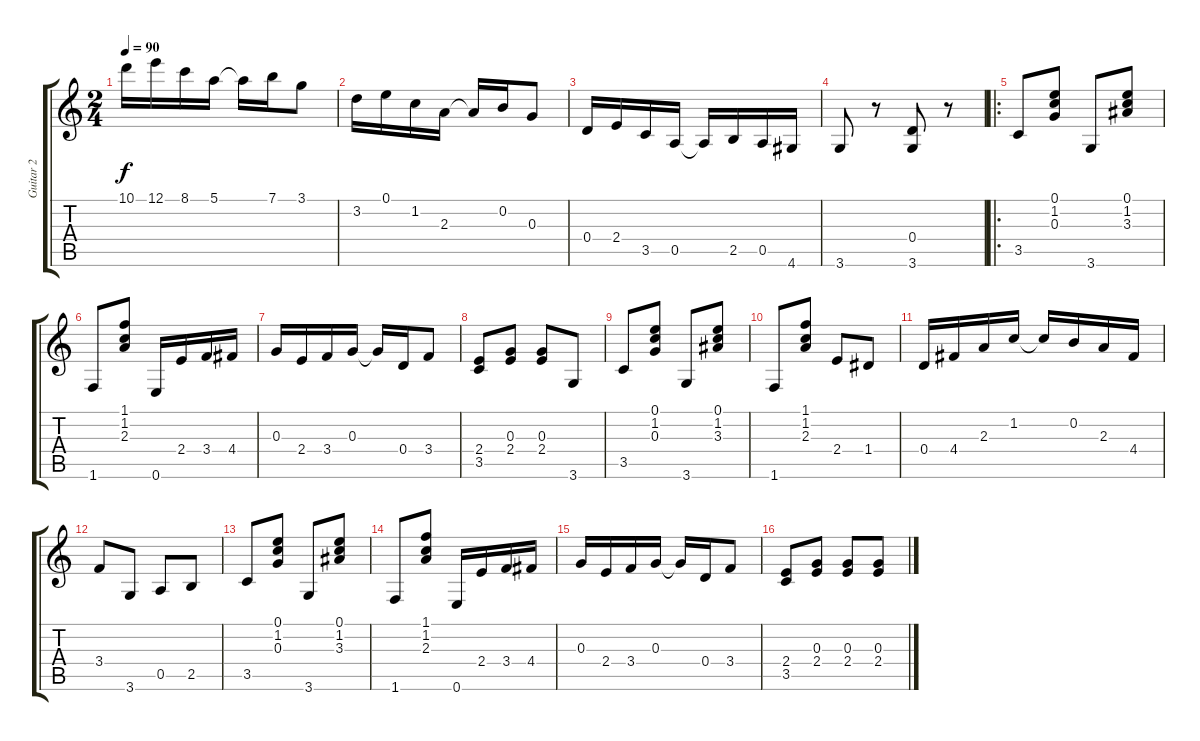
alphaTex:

\track ("Guitar 2" "Guitar 2") {instrument acousticguitarsteel}
\staff {score tabs}
\tuning (E4 B3 G3 D3 A2 E2) {hide}
\ts (2 4)
\tempo 90
\clef g2
\ks c
10.1.16{dy f instrument acousticguitarsteel} 12.1.16 8.1.16 5.1.16 5.1{t}.16 7.1.16 3.1.8 |
3.2.16 0.1.16 1.2.16 2.3.16 2.3{t}.16 0.2.16 0.3.8 |
0.4.16 2.4.16 3.5.16 0.5.16 0.5{t}.16 2.5.16 0.5.16 4.6.16 |
3.6.8 r.8 (0.4 3.6).8 r.8 |
\ro
3.5.8 (0.1 1.2 0.3).8 3.6.8 (0.1 1.2 3.3).8 |
1.6.8 (1.1 1.2 2.3).8 0.6.16 2.4.16 3.4.16 4.4.16 |
0.3.16 2.4.16 3.4.16 0.3.16 0.3{t}.16 0.4.16 3.4.8 |
(2.4 3.5).8 (0.3 2.4).8 (0.3 2.4).8 3.6.8 |
3.5.8 (0.1 1.2 0.3).8 3.6.8 (0.1 1.2 3.3).8 |
1.6.8 (1.1 1.2 2.3).8 2.4.8 1.4.8 |
0.4.16 4.4.16 2.3.16 1.2.16 1.2{t}.16 0.2.16 2.3.16 4.4.16 |
3.4.8 3.6.8 0.5.8 2.5.8 |
3.5.8 (0.1 1.2 0.3).8 3.6.8 (0.1 1.2 3.3).8 |
1.6.8 (1.1 1.2 2.3).8 0.6.16 2.4.16 3.4.16 4.4.16 |
0.3.16 2.4.16 3.4.16 0.3.16 0.3{t}.16 0.4.16 3.4.8 |
(2.4 3.5).8 (0.3 2.4).8 (0.3 2.4).8 (0.3 2.4).8
